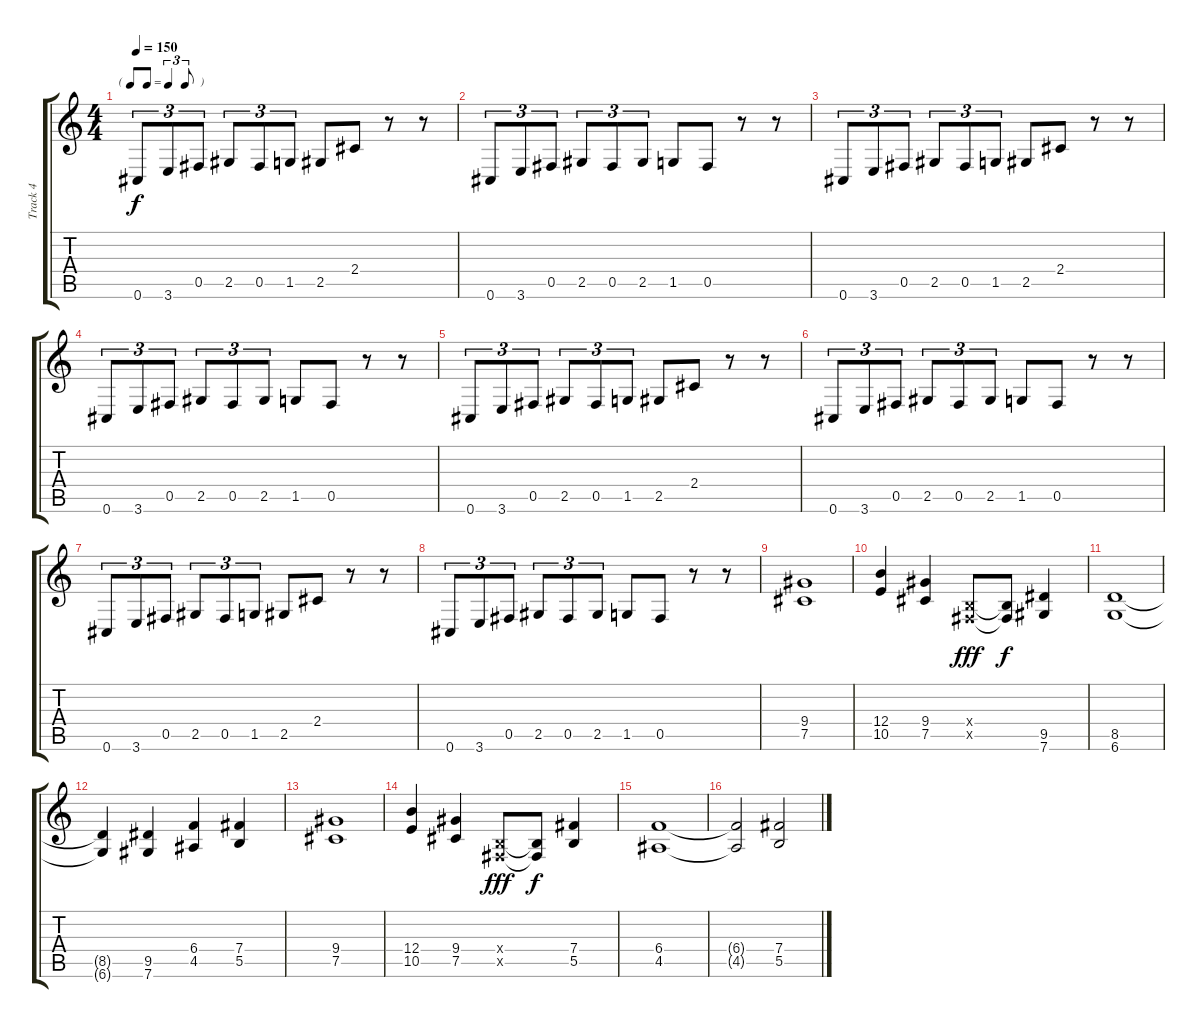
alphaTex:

\track ("Track 4" "Track 4") {instrument distortionguitar}
\staff {score tabs}
\tuning (Db4 Ab3 E3 B2 Gb2 Db2) {hide}
\ts (4 4)
\tf triplet8th
\tempo 150
\clef g2
\ks c
0.6.8{tu (3 2) dy f} 3.6.8{tu (3 2)} 0.5.8{tu (3 2)} 2.5.8{tu (3 2)} 0.5.8{tu (3 2)} 1.5.8{tu (3 2)} 2.5.8 2.4.8 r.8 r.8 |
0.6.8{tu (3 2)} 3.6.8{tu (3 2)} 0.5.8{tu (3 2)} 2.5.8{tu (3 2)} 0.5.8{tu (3 2)} 2.5.8{tu (3 2)} 1.5.8 0.5.8 r.8 r.8 |
0.6.8{tu (3 2)} 3.6.8{tu (3 2)} 0.5.8{tu (3 2)} 2.5.8{tu (3 2)} 0.5.8{tu (3 2)} 1.5.8{tu (3 2)} 2.5.8 2.4.8 r.8 r.8 |
0.6.8{tu (3 2)} 3.6.8{tu (3 2)} 0.5.8{tu (3 2)} 2.5.8{tu (3 2)} 0.5.8{tu (3 2)} 2.5.8{tu (3 2)} 1.5.8 0.5.8 r.8 r.8 |
0.6.8{tu (3 2)} 3.6.8{tu (3 2)} 0.5.8{tu (3 2)} 2.5.8{tu (3 2)} 0.5.8{tu (3 2)} 1.5.8{tu (3 2)} 2.5.8 2.4.8 r.8 r.8 |
0.6.8{tu (3 2)} 3.6.8{tu (3 2)} 0.5.8{tu (3 2)} 2.5.8{tu (3 2)} 0.5.8{tu (3 2)} 2.5.8{tu (3 2)} 1.5.8 0.5.8 r.8 r.8 |
0.6.8{tu (3 2)} 3.6.8{tu (3 2)} 0.5.8{tu (3 2)} 2.5.8{tu (3 2)} 0.5.8{tu (3 2)} 1.5.8{tu (3 2)} 2.5.8 2.4.8 r.8 r.8 |
0.6.8{tu (3 2)} 3.6.8{tu (3 2)} 0.5.8{tu (3 2)} 2.5.8{tu (3 2)} 0.5.8{tu (3 2)} 2.5.8{tu (3 2)} 1.5.8 0.5.8 r.8 r.8 |
(9.4 7.5).1 |
(12.4 10.5).4 (9.4 7.5).4 (0.4{x} 0.5{x}).8{dy fff} (0.4{t} 0.5{t}).8{dy f} (9.5 7.6).4 |
(8.5 6.6).1 |
(8.5{t} 6.6{t}).4 (9.5 7.6).4 (6.4 4.5).4 (7.4 5.5).4 |
(9.4 7.5).1 |
(12.4 10.5).4 (9.4 7.5).4 (0.4{x} 0.5{x}).8{dy fff} (0.4{t} 0.5{t}).8{dy f} (7.4 5.5).4 |
(6.4 4.5).1 |
(6.4{t} 4.5{t}).2 (7.4 5.5).2
